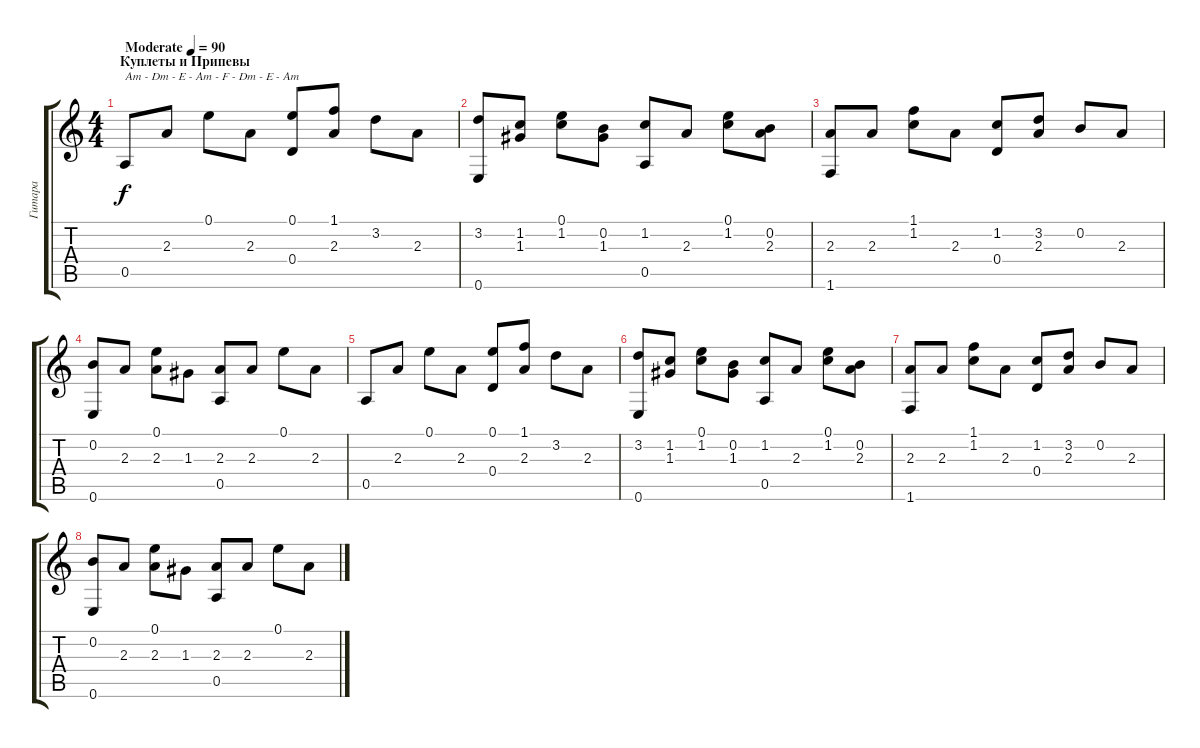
\track ("Гитара" "Гитара") {instrument acousticguitarsteel}
\staff {score tabs}
\tuning (E4 B3 G3 D3 A2 E2) {hide}
\ts (4 4)
\section ("" "Куплеты и Припевы")
\tempo (90 "Moderate")
\clef g2
\ks c
0.5.8{txt "Am - Dm - E - Am - F - Dm - E - Am " dy f instrument acousticguitarsteel} 2.3.8 0.1.8 2.3.8 (0.1 0.4).8 (1.1 2.3).8 3.2.8 2.3.8 |
(3.2 0.6).8 (1.2 1.3).8 (0.1 1.2).8 (0.2 1.3).8 (1.2 0.5).8 2.3.8 (0.1 1.2).8 (0.2 2.3).8 |
(2.3 1.6).8 2.3.8 (1.1 1.2).8 2.3.8 (1.2 0.4).8 (3.2 2.3).8 0.2.8 2.3.8 |
(0.2 0.6).8 2.3.8 (0.1 2.3).8 1.3.8 (2.3 0.5).8 2.3.8 0.1.8 2.3.8 |
0.5.8 2.3.8 0.1.8 2.3.8 (0.1 0.4).8 (1.1 2.3).8 3.2.8 2.3.8 |
(3.2 0.6).8 (1.2 1.3).8 (0.1 1.2).8 (0.2 1.3).8 (1.2 0.5).8 2.3.8 (0.1 1.2).8 (0.2 2.3).8 |
(2.3 1.6).8 2.3.8 (1.1 1.2).8 2.3.8 (1.2 0.4).8 (3.2 2.3).8 0.2.8 2.3.8 |
(0.2 0.6).8 2.3.8 (0.1 2.3).8 1.3.8 (2.3 0.5).8 2.3.8 0.1.8 2.3.8
